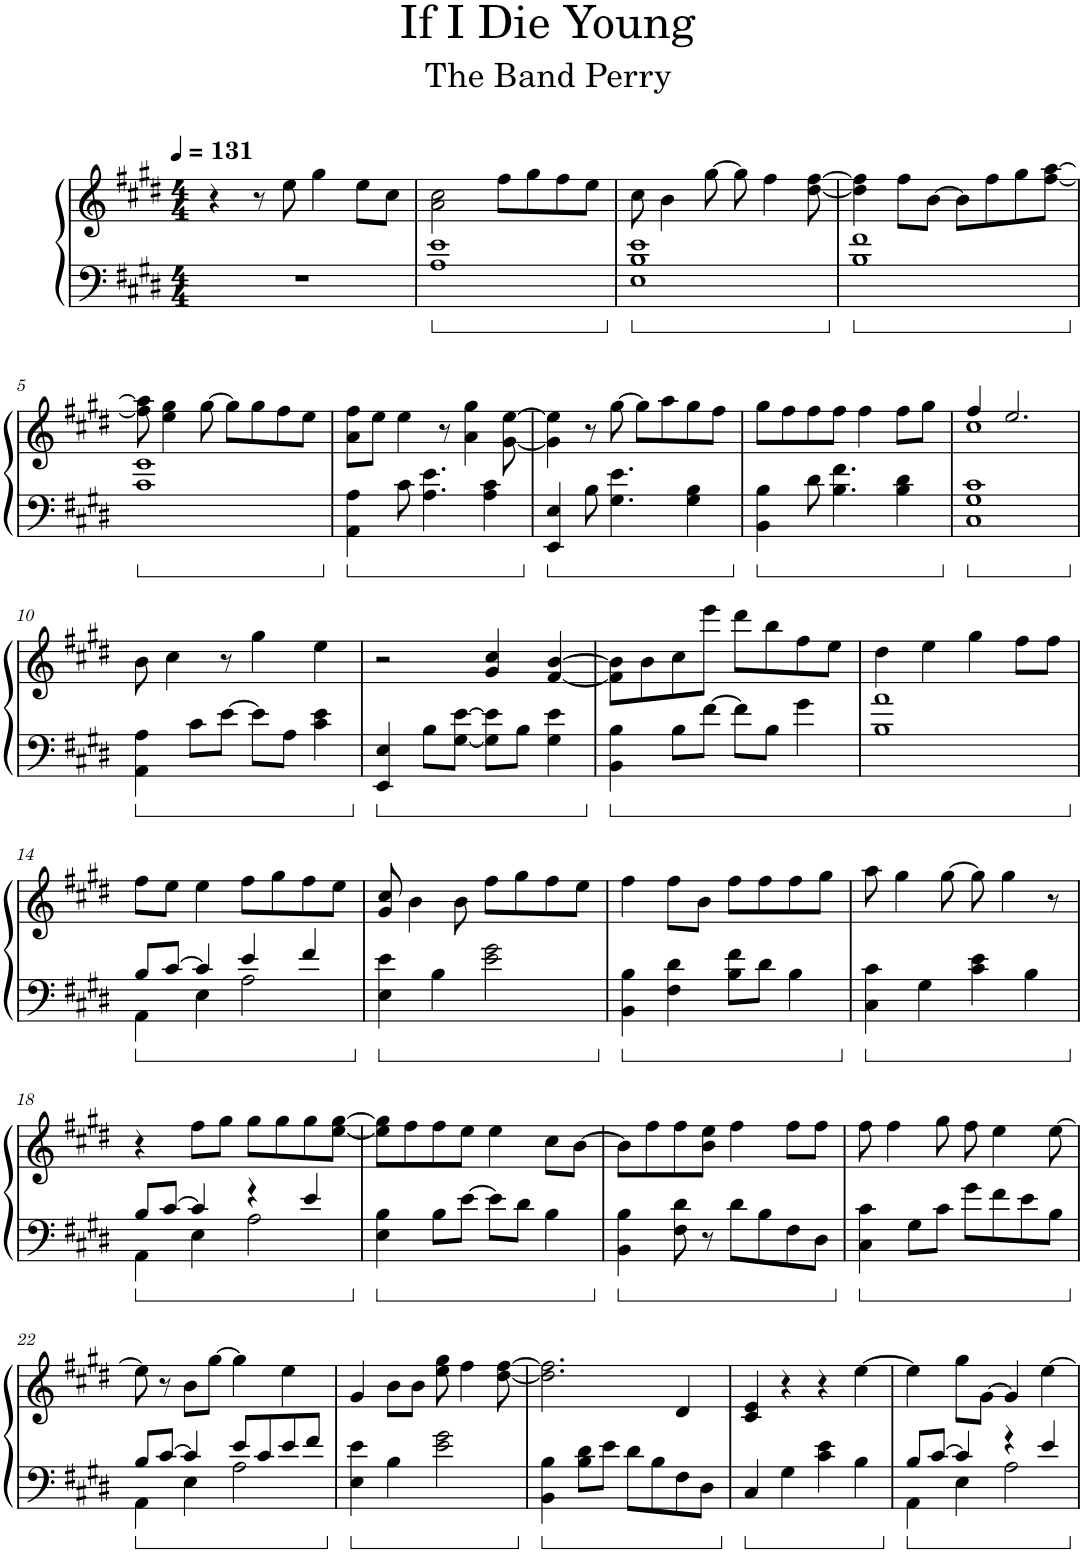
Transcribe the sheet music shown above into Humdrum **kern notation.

**kern	**kern
*part1	*part1
*staff2	*staff1
*I"Piano	*
*I'Pno.	*
*clefF4	*clefG2
*k[f#c#g#d#]	*k[f#c#g#d#]
*M4/4	*M4/4
*MM131	*MM131
=1	=1
1r	4r
.	8r
.	8ee\
.	4gg#\
.	8ee\L
.	8cc#\J
=2	=2
1A 1e	2a\ 2cc#\
.	8ff#\L
.	8gg#\
.	8ff#\
.	8ee\J
=3	=3
1E 1B 1e	8cc#\
.	4b\
.	[8gg#\
.	8gg#\]
.	4ff#\
.	[8dd#\ [8ff#\
=4	=4
*^	*
1f#	1B	4dd#\] 4ff#\]
.	.	8ff#\L
.	.	[8b\J
.	.	8b\L]
.	.	8ff#\
.	.	8gg#\
.	.	[8ff#\ [8aa\J
*v	*v	*
!!LO:LB:g=z
=5	=5
1c# 1g#	8ff#\] 8aa\]
.	4ee\ 4gg#\
.	[8gg#\
.	8gg#\L]
.	8gg#\
.	8ff#\
.	8ee\J
=6	=6
4AA\ 4A\	8a\ 8ff#\L
.	8ee\J
8c#\	4ee\
4.A\ 4.e\	.
.	8r
.	4a\ 4gg#\
4A\ 4c#\	.
.	[8g#\ [8ee\
=7	=7
4EE/ 4E/	4g#\] 4ee\]
8B\	8r
4.G#\ 4.e\	[8gg#\
.	8gg#\L]
.	8aa\
4G#\ 4B\	8gg#\
.	8ff#\J
=8	=8
4BB\ 4B\	8gg#\L
.	8ff#\
8d#\	8ff#\
4.B\ 4.f#\	8ff#\J
.	4ff#\
4B\ 4d#\	8ff#\L
.	8gg#\J
=9	=9
*	*^
1C# 1G# 1c#	4ff#/	1cc#
.	2.ee/	.
*	*v	*v
!!LO:LB:g=z
=10	=10
4AA\ 4A\	8b\
.	4cc#\
8c#\L	.
[8e\J	8r
8e\L]	4gg#\
8A\J	.
4c#\ 4e\	4ee\
=11	=11
4EE/ 4E/	2r
8B\L	.
[8G#\ [8e\J	.
8G#\] 8e\]L	4g#/ 4cc#/
8B\J	.
4G#\ 4e\	[4f#/ [4b/
=12	=12
4BB\ 4B\	8f#\] 8b\]L
.	8b\
8B\L	8cc#\
[8f#\J	8eee\J
8f#\L]	8ddd#\L
8B\J	8bb\
4g#\	8ff#\
.	8ee\J
=13	=13
1B 1a	4dd#\
.	4ee\
.	4gg#\
.	8ff#\L
.	8ff#\J
!!LO:LB:g=z
=14	=14
*^	*
8B/L	4AA\	8ff#\L
[8c#/J	.	8ee\J
4c#/]	4E\	4ee\
4e/	2A\	8ff#\L
.	.	8gg#\
4f#/	.	8ff#\
.	.	8ee\J
*v	*v	*
=15	=15
4E\ 4e\	8g#/ 8cc#/
.	4b\
4B\	.
.	8b\
2e\ 2g#\	8ff#\L
.	8gg#\
.	8ff#\
.	8ee\J
=16	=16
4BB\ 4B\	4ff#\
4F#\ 4d#\	8ff#\L
.	8b\J
8B\ 8f#\L	8ff#\L
8d#\J	8ff#\
4B\	8ff#\
.	8gg#\J
=17	=17
4C#\ 4c#\	8aa\
.	4gg#\
4G#\	.
.	[8gg#\
4c#\ 4e\	8gg#\]
.	4gg#\
4B\	.
.	8r
!!LO:LB:g=z
=18	=18
*^	*
8B/L	4AA\	4r
[8c#/J	.	.
4c#/]	4E\	8ff#\L
.	.	8gg#\J
4r	2A\	8gg#\L
.	.	8gg#\
4e/	.	8gg#\
.	.	[8ee\ [8gg#\J
*v	*v	*
=19	=19
4E\ 4B\	8ee\] 8gg#\]L
.	8ff#\
8B\L	8ff#\
[8e\J	8ee\J
8e\L]	4ee\
8d#\J	.
4B\	8cc#\L
.	[8b\J
=20	=20
4BB\ 4B\	8b\L]
.	8ff#\
8F#\ 8d#\	8ff#\
8r	8b\ 8ee\J
8d#\L	4ff#\
8B\	.
8F#\	8ff#\L
8D#\J	8ff#\J
=21	=21
4C#\ 4c#\	8ff#\
.	4ff#\
8G#\L	.
8c#\J	8gg#\
8g#\L	8ff#\
8f#\	4ee\
8e\	.
8B\J	[8ee\
!!LO:LB:g=z
=22	=22
*^	*
8B/L	4AA\	8ee\]
[8c#/J	.	8r
4c#/]	4E\	8b\L
.	.	[8gg#\J
8e/L	2A\	4gg#\]
8c#/	.	.
8e/	.	4ee\
8f#/J	.	.
*v	*v	*
=23	=23
4E\ 4e\	4g#/
4B\	8b\L
.	8b\J
2e\ 2g#\	8ee\ 8gg#\
.	4ff#\
.	[8dd#\ [8ff#\
=24	=24
4BB\ 4B\	2.dd#\] 2.ff#\]
8B\ 8d#\L	.
8e\J	.
8d#\L	.
8B\	.
8F#\	4d#/
8D#\J	.
=25	=25
4C#/	4c#/ 4e/
4G#\	4r
4c#\ 4e\	4r
4B\	[4ee\
=26	=26
*^	*
8B/L	4AA\	4ee\]
[8c#/J	.	.
4c#/]	4E\	8gg#\L
.	.	[8g#\J
4r	2A\	4g#/]
4e/	.	[4ee\
*v	*v	*
=	=
*-	*-
